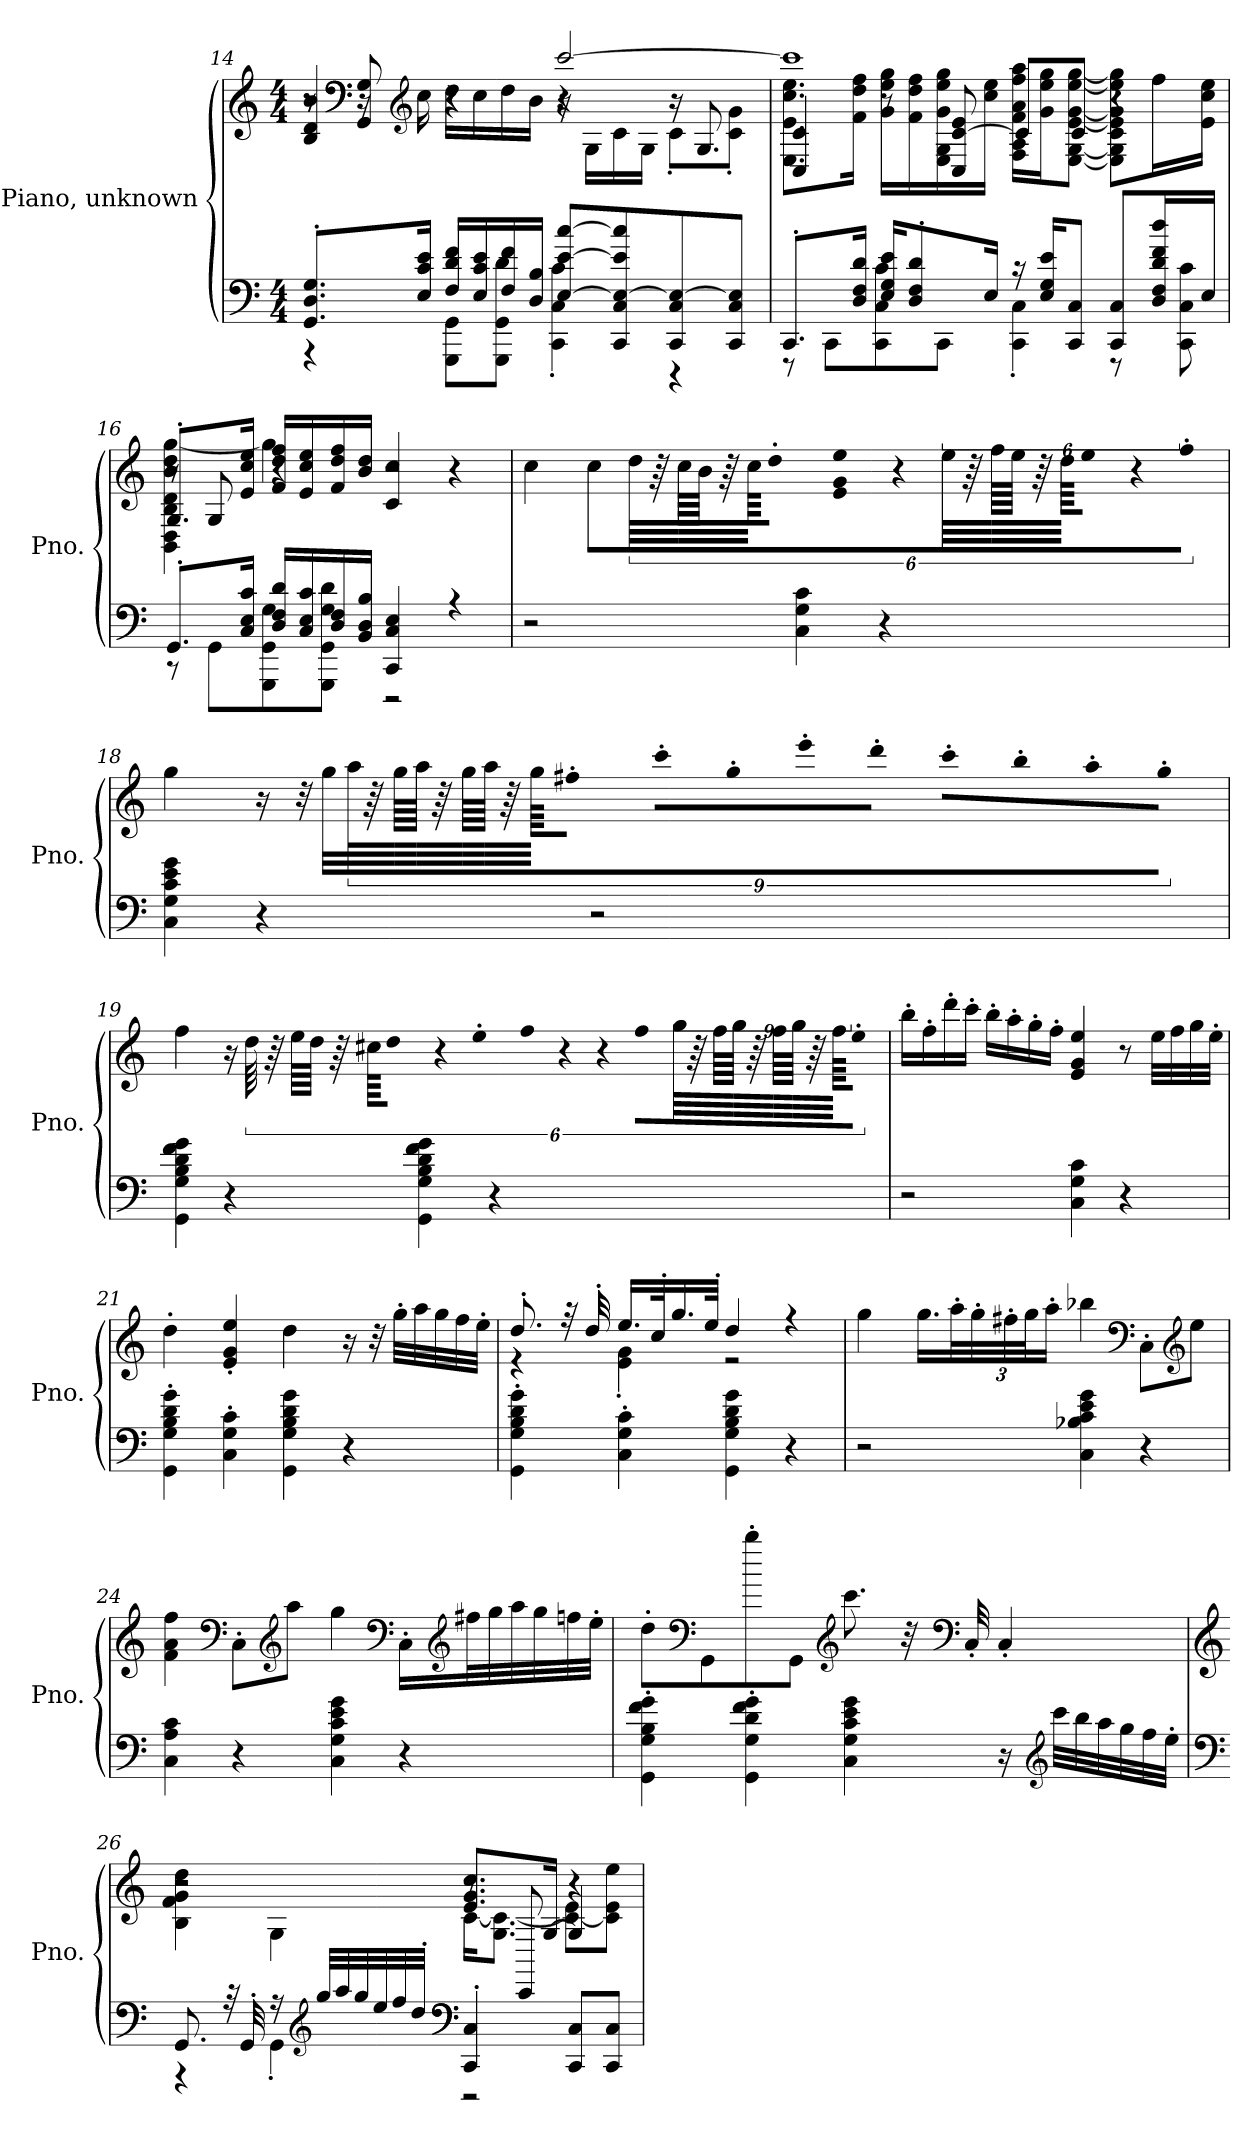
**kern	**kern
*part1	*part1
*staff2	*staff1
*I"Piano, unknown	*
*I'Pno.	*
!!LO:LB:g=z
*clefF4	*clefG2
*k[]	*k[]
*M4/4	*M4/4
=14	=14
*^	*^
*	*	*	*^
8.GG/' 8.D/' 8.G/'L	4r	4B/ 4d/ 4b/	8r	8r
*	*	*clefF4	*	*
.	.	.	16r	8GG/ 8G/
*	*	*clefG2	*	*
16E/ 16c/ 16e/Jk	.	.	16cc\	.
16F/ 16d/ 16f/LL	8GGG\ 8GG\L	4r	16dd\LL	4r
16E/ 16c/ 16e/	.	.	16cc\	.
16F/ 16f/	8GGG\ 8GG\ 8d\J	.	16dd\	.
16D/ 16B/JJ	.	.	16b\JJ	.
[8E/ [8e/ [8cc/L	4CC\' 4C\' 4c\'	[2ccc/	16r	4r
.	.	.	16G\LL	.
8CC/ 8C/ 8E/_ 8e/] 8cc/]	.	.	16c\	.
.	.	.	16G\JJ	.
8CC/ 8C/ 8E/_	4r	.	8c'\L	16r
.	.	.	.	8.G/
8CC/ 8C/ 8E/]J	.	.	8c\' 8g\'J	.
=15	=15	=15	=15	=15
8.CC'/L	8r	1ccc]	8.E\ 8.e\ 8.cc\ 8.ee\L	4C/ 4c/
.	8CC\L	.	.	.
16D/ 16F/ 16d/Jk	.	.	16f\ 16dd\ 16ff\Jk	.
16E/ 16G/ 16e/KL	8CC\ 8C\ 8c\	.	16g\ 16ee\ 16gg\LL	8r
8D/' 8F/' 8d/'	.	.	16f\ 16dd\ 16ff\	.
.	8CC\J	.	16E\ 16G\ 16g\ 16ee\ 16gg\	8C/ [8c/ 8e/
16E/Jk	.	.	16cc\ 16ee\JJ	.
16r	4CC\' 4C\'	.	16F\ 16A\ 16f\ 16a\ 16ff\ 16aa\LL	8c/L]
16E/ 16G/ 16e/KL	.	.	16g\ 16ee\ 16gg\J	.
8CC/ 8C/J	.	.	[8E\ [8G\ [8e\ [8g\ [8ee\ [8gg\J	8c/J
8CC/ 8C/L	8r	.	8E\] 8G\] 8c\ 8e\] 8g\] 8ee\] 8gg\]L	4r
16D/ 16F/ 16d/ 16f/ 16dd/L	8CC\ 8C\ 8c\	.	16ff\L	.
16E/JJ	.	.	16e\ 16cc\ 16ee\JJ	.
!!LO:LB:g=z	!!	!!
=16	=16	=16	=16	=16
8.GG'/L	8r	8.G'/L	4BB\ 4D\ 4B\ 4d\ 4b\ 4dd\ [4gg\	8r
.	8GG\L	.	.	8G/
16C/ 16E/ 16c/Jk	.	16e/ 16cc/ 16ee/Jk	.	.
16D/ 16F/ 16d/LL	8GGG\ 8GG\ 8G\	16f/ 16dd/ 16ff/LL	4gg\]	4r
16C/ 16E/ 16c/	.	16e/ 16cc/ 16ee/	.	.
16D/ 16F/	8GGG\ 8GG\ 8G\ 8d\J	16f/ 16dd/ 16ff/	.	.
16BB/ 16D/ 16B/JJ	.	16b/ 16dd/JJ	.	.
4CC/ 4C/ 4E/	2r	4c/ 4cc/	2r	2r
4r	.	4r	.	.
*v	*v	*	*	*
*	*v	*v	*v
=17	=17
2r	4cc\
.	8cc\L
.	96dd\Jkkk
.	96r
.	96cc\LLLL
.	96b\JJJJ
.	96r
.	96cc\KKLL
.	16dd'\JJ
4C\ 4G\ 4c\	4e/ 4g/ 4ee/
4r	16r
.	96ee\
.	96r
.	96ff\LLLL
.	96ee\JJJJ
.	96r
.	96dd\KKLL
.	16ee\JJ
.	32r
.	32ff'\
!!LO:LB:g=z
=18	=18
4C\ 4G\ 4c\ 4e\ 4g\	4gg\
4r	16r
.	32r
.	32gg\LLL
.	96aa\JJJk
.	96r
.	96gg\LLLL
.	96aa\JJJJ
.	96r
.	96gg\LLLL
.	96aa\JJJJ
.	96r
.	96gg\KLLL
.	32ff#X'\JJJ
2r	16ccc'\LL
.	16gg'\
.	16eee'\
.	16ddd'\JJ
.	16ccc'\LL
.	16bb'\
.	16aa'\
.	16gg'\JJ
!!LO:LB:g=z
=19	=19
4GG\ 4G\ 4B\ 4d\ 4f\ 4g\	4ff\
4r	16r
.	96dd\
.	96r
.	96ee\LLLL
.	96dd\JJJJ
.	96r
.	96cc#X\KKLL
.	16dd\JJ
.	32r
.	32ee'\
4GG\ 4G\ 4B\ 4d\ 4f\ 4g\	4ff\
4r	16r
.	32r
.	32ff\LLL
.	96gg\JJJk
.	96r
.	96ff\LLLL
.	96gg\JJJJ
.	96r
.	96ff\LLLL
.	96gg\JJJJ
.	96r
.	96ff\KLLL
.	32ee'\JJJ
=20	=20
2r	16bb'\LL
.	16ff'\
.	16ddd'\
.	16ccc'\JJ
.	16bb'\LL
.	16aa'\
.	16gg'\
.	16ff'\JJ
4C\ 4G\ 4c\	4e/ 4g/ 4ee/
4r	8r
.	32ee\LLL
.	32ff\
.	32gg\
.	32ee'\JJJ
!!LO:LB:g=z
=21	=21
4GG\' 4G\' 4B\' 4d\' 4g\'	4dd'\
4C\' 4G\' 4c\'	4e/' 4g/' 4ee/'
4GG\ 4G\ 4B\ 4d\ 4g\	4dd\
4r	16r
.	32r
.	32gg'\LLL
.	32aa\
.	32gg\
.	32ff\
.	32ee'\JJJ
=22	=22
*	*^
4GG\' 4G\' 4B\' 4d\' 4g\'	8.dd'/	4r
.	32r	.
.	32dd'/	.
4C\' 4G\' 4c\'	16.ee/LL	4e\' 4g\'
.	32cc'/K	.
.	16.gg/	.
.	32ee'/JJk	.
4GG\ 4G\ 4B\ 4d\ 4g\	4dd/	2r
4r	4r	.
*	*v	*v
=23	=23
2r	4gg\
.	16.gg\LL
.	32aa'\L
*	*Xbrackettup
.	48gg'\
.	48ff#X'\
.	48gg\J
.	16aa'\JJ
4C\ 4B-X\ 4c\ 4e\ 4g\	4bb-X\
*	*clefF4
4r	8C'\L
*	*clefG2
.	8ee\J
!!LO:PB:g=z
=24	=24
4C\ 4A\ 4c\	4f\ 4a\ 4ff\
*	*clefF4
4r	8C'\L
*	*clefG2
.	8aa\J
4C\ 4G\ 4c\ 4e\ 4g\	4gg\
*	*clefF4
4r	16C'\LL
*	*clefG2
.	32ff#X\L
.	32gg\
.	32aa\
.	32gg\
.	32ffn\
.	32ee'\JJJ
=25	=25
4GG\' 4G\' 4B\' 4f\' 4g\'	8dd'\L
*	*clefF4
.	8GG\
4GG\' 4G\' 4d\' 4f\' 4g\'	8bb'\
.	8GG\J
*	*clefG2
4C\ 4G\ 4c\ 4e\ 4g\	8.ccc\
.	32r
*	*clefF4
.	32C'/
16r	4C'/
*clefG2	*
32ccc\LLL	.
32bb\	.
32aa\	.
32gg\	.
32ff\	.
32ee'\JJJ	.
!!LO:LB:g=z
=26	=26
*clefF4	*clefG2
*^	*^
*	*	*	*^
8.GG/	4r	2r	4B\ 4f\ 4g\ 4dd\	2r
32r	.	.	.	.
32GG'/	.	.	.	.
16r	4GG'\	.	4G\	.
*clefG2	*	*	*	*
32gg/LLL	.	.	.	.
32aa/	.	.	.	.
32gg/	.	.	.	.
32ee/	.	.	.	.
32ff/	.	.	.	.
32dd'/JJJ	.	.	.	.
*clefF4	*	*	*	*
4CC/' 4C/'	2r	8.e/ 8.g/ 8.cc/L	[16c\KL	8r
.	.	.	8.G\ 8.c\_J	.
.	.	.	.	8CC/
.	.	[16G/Jk	.	.
8CC/ 8C/L	.	4G/]	8c\_ 8e\L	4r
8CC/ 8C/J	.	.	8c\] 8e\ 8ee\J	.
*v	*v	*	*	*
*	*v	*v	*v
=	=
*-	*-
